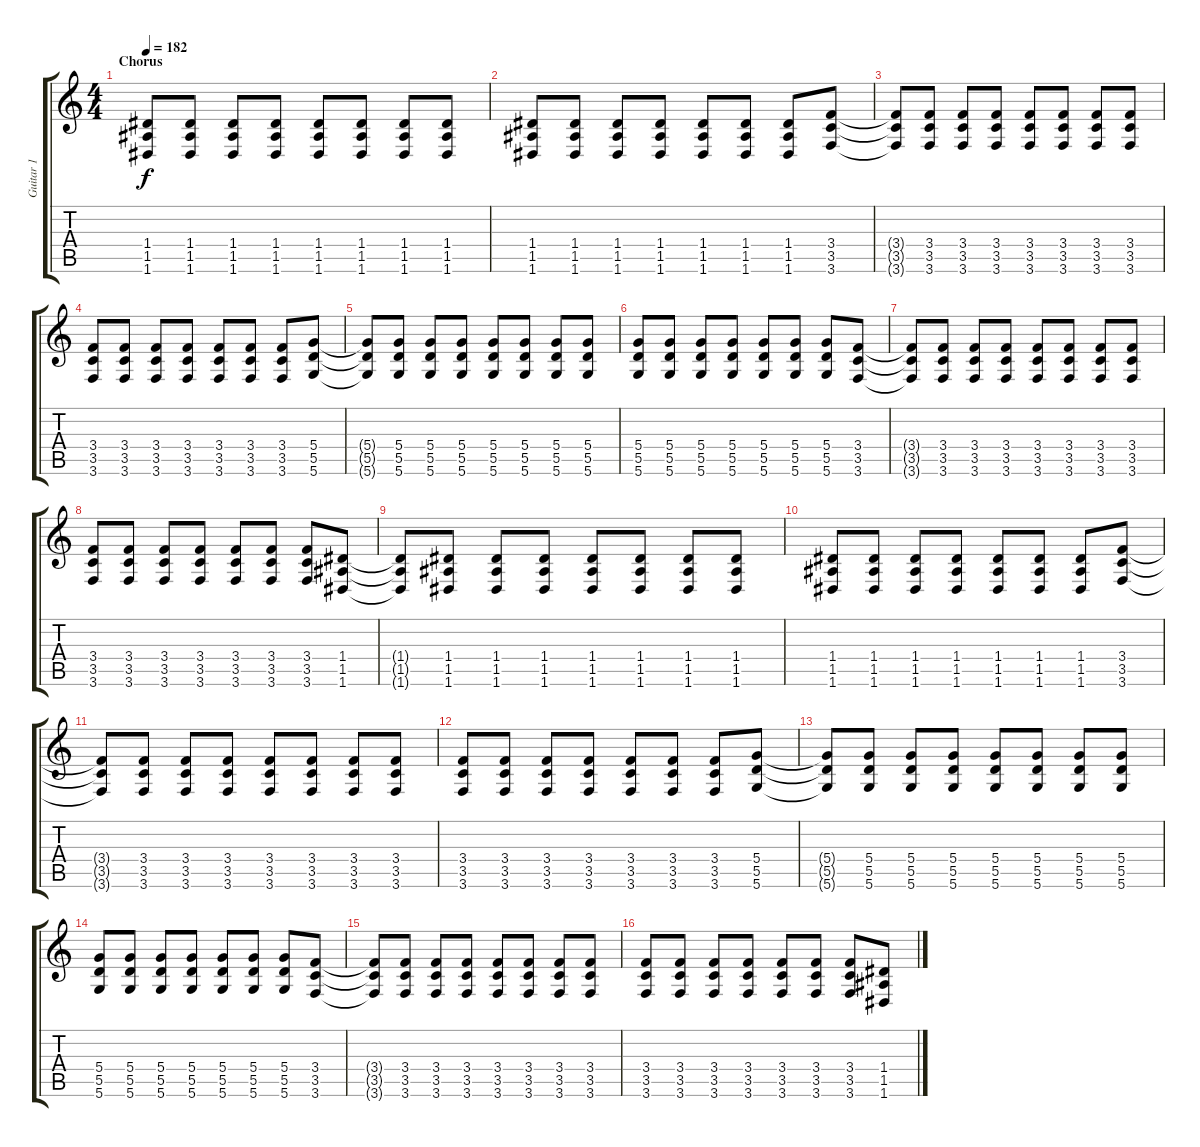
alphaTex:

\track ("Guitar 1" "Guitar 1") {instrument distortionguitar}
\staff {score tabs}
\tuning (E4 B3 G3 D3 A2 D2) {hide}
\ts (4 4)
\section ("" "Chorus")
\tempo 182
\clef g2
\ks c
(1.4{t} 1.5{t} 1.6{t}).8{dy f} (1.4 1.5 1.6).8 (1.4 1.5 1.6).8 (1.4 1.5 1.6).8 (1.4 1.5 1.6).8 (1.4 1.5 1.6).8 (1.4 1.5 1.6).8 (1.4 1.5 1.6).8 |
(1.4 1.5 1.6).8 (1.4 1.5 1.6).8 (1.4 1.5 1.6).8 (1.4 1.5 1.6).8 (1.4 1.5 1.6).8 (1.4 1.5 1.6).8 (1.4 1.5 1.6).8 (3.4 3.5 3.6).8 |
(3.4{t} 3.5{t} 3.6{t}).8 (3.4 3.5 3.6).8 (3.4 3.5 3.6).8 (3.4 3.5 3.6).8 (3.4 3.5 3.6).8 (3.4 3.5 3.6).8 (3.4 3.5 3.6).8 (3.4 3.5 3.6).8 |
(3.4 3.5 3.6).8 (3.4 3.5 3.6).8 (3.4 3.5 3.6).8 (3.4 3.5 3.6).8 (3.4 3.5 3.6).8 (3.4 3.5 3.6).8 (3.4 3.5 3.6).8 (5.4 5.5 5.6).8 |
(5.4{t} 5.5{t} 5.6{t}).8 (5.4 5.5 5.6).8 (5.4 5.5 5.6).8 (5.4 5.5 5.6).8 (5.4 5.5 5.6).8 (5.4 5.5 5.6).8 (5.4 5.5 5.6).8 (5.4 5.5 5.6).8 |
(5.4 5.5 5.6).8 (5.4 5.5 5.6).8 (5.4 5.5 5.6).8 (5.4 5.5 5.6).8 (5.4 5.5 5.6).8 (5.4 5.5 5.6).8 (5.4 5.5 5.6).8 (3.4 3.5 3.6).8 |
(3.4{t} 3.5{t} 3.6{t}).8 (3.4 3.5 3.6).8 (3.4 3.5 3.6).8 (3.4 3.5 3.6).8 (3.4 3.5 3.6).8 (3.4 3.5 3.6).8 (3.4 3.5 3.6).8 (3.4 3.5 3.6).8 |
(3.4 3.5 3.6).8 (3.4 3.5 3.6).8 (3.4 3.5 3.6).8 (3.4 3.5 3.6).8 (3.4 3.5 3.6).8 (3.4 3.5 3.6).8 (3.4 3.5 3.6).8 (1.4 1.5 1.6).8 |
(1.4{t} 1.5{t} 1.6{t}).8 (1.4 1.5 1.6).8 (1.4 1.5 1.6).8 (1.4 1.5 1.6).8 (1.4 1.5 1.6).8 (1.4 1.5 1.6).8 (1.4 1.5 1.6).8 (1.4 1.5 1.6).8 |
(1.4 1.5 1.6).8 (1.4 1.5 1.6).8 (1.4 1.5 1.6).8 (1.4 1.5 1.6).8 (1.4 1.5 1.6).8 (1.4 1.5 1.6).8 (1.4 1.5 1.6).8 (3.4 3.5 3.6).8 |
(3.4{t} 3.5{t} 3.6{t}).8 (3.4 3.5 3.6).8 (3.4 3.5 3.6).8 (3.4 3.5 3.6).8 (3.4 3.5 3.6).8 (3.4 3.5 3.6).8 (3.4 3.5 3.6).8 (3.4 3.5 3.6).8 |
(3.4 3.5 3.6).8 (3.4 3.5 3.6).8 (3.4 3.5 3.6).8 (3.4 3.5 3.6).8 (3.4 3.5 3.6).8 (3.4 3.5 3.6).8 (3.4 3.5 3.6).8 (5.4 5.5 5.6).8 |
(5.4{t} 5.5{t} 5.6{t}).8 (5.4 5.5 5.6).8 (5.4 5.5 5.6).8 (5.4 5.5 5.6).8 (5.4 5.5 5.6).8 (5.4 5.5 5.6).8 (5.4 5.5 5.6).8 (5.4 5.5 5.6).8 |
(5.4 5.5 5.6).8 (5.4 5.5 5.6).8 (5.4 5.5 5.6).8 (5.4 5.5 5.6).8 (5.4 5.5 5.6).8 (5.4 5.5 5.6).8 (5.4 5.5 5.6).8 (3.4 3.5 3.6).8 |
(3.4{t} 3.5{t} 3.6{t}).8 (3.4 3.5 3.6).8 (3.4 3.5 3.6).8 (3.4 3.5 3.6).8 (3.4 3.5 3.6).8 (3.4 3.5 3.6).8 (3.4 3.5 3.6).8 (3.4 3.5 3.6).8 |
(3.4 3.5 3.6).8 (3.4 3.5 3.6).8 (3.4 3.5 3.6).8 (3.4 3.5 3.6).8 (3.4 3.5 3.6).8 (3.4 3.5 3.6).8 (3.4 3.5 3.6).8 (1.4 1.5 1.6).8
